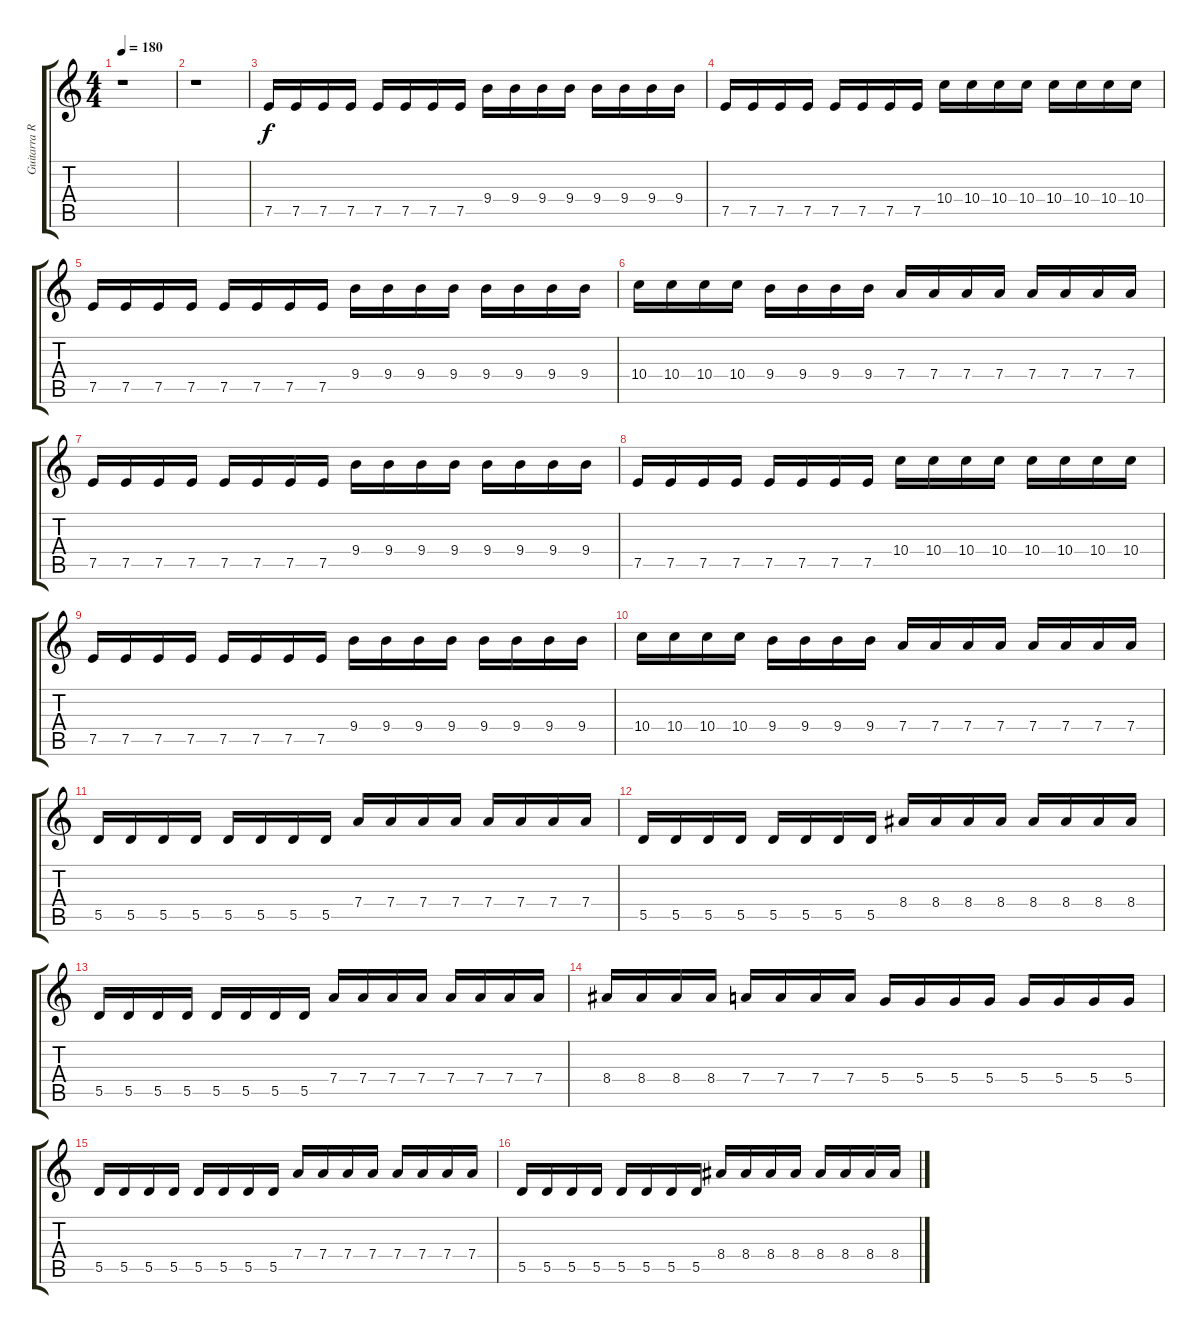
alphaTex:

\track ("Guitarra Ritmica" "Guitarra R") {instrument distortionguitar}
\staff {score tabs}
\tuning (E4 B3 G3 D3 A2 E2) {hide}
\ts (4 4)
\tempo 180
\clef g2
\ks c
r.1{dy f instrument distortionguitar} |
r.1 |
7.5.16 7.5.16 7.5.16 7.5.16 7.5.16 7.5.16 7.5.16 7.5.16 9.4.16 9.4.16 9.4.16 9.4.16 9.4.16 9.4.16 9.4.16 9.4.16 |
7.5.16 7.5.16 7.5.16 7.5.16 7.5.16 7.5.16 7.5.16 7.5.16 10.4.16 10.4.16 10.4.16 10.4.16 10.4.16 10.4.16 10.4.16 10.4.16 |
7.5.16 7.5.16 7.5.16 7.5.16 7.5.16 7.5.16 7.5.16 7.5.16 9.4.16 9.4.16 9.4.16 9.4.16 9.4.16 9.4.16 9.4.16 9.4.16 |
10.4.16 10.4.16 10.4.16 10.4.16 9.4.16 9.4.16 9.4.16 9.4.16 7.4.16 7.4.16 7.4.16 7.4.16 7.4.16 7.4.16 7.4.16 7.4.16 |
7.5.16 7.5.16 7.5.16 7.5.16 7.5.16 7.5.16 7.5.16 7.5.16 9.4.16 9.4.16 9.4.16 9.4.16 9.4.16 9.4.16 9.4.16 9.4.16 |
7.5.16 7.5.16 7.5.16 7.5.16 7.5.16 7.5.16 7.5.16 7.5.16 10.4.16 10.4.16 10.4.16 10.4.16 10.4.16 10.4.16 10.4.16 10.4.16 |
7.5.16 7.5.16 7.5.16 7.5.16 7.5.16 7.5.16 7.5.16 7.5.16 9.4.16 9.4.16 9.4.16 9.4.16 9.4.16 9.4.16 9.4.16 9.4.16 |
10.4.16 10.4.16 10.4.16 10.4.16 9.4.16 9.4.16 9.4.16 9.4.16 7.4.16 7.4.16 7.4.16 7.4.16 7.4.16 7.4.16 7.4.16 7.4.16 |
5.5.16 5.5.16 5.5.16 5.5.16 5.5.16 5.5.16 5.5.16 5.5.16 7.4.16 7.4.16 7.4.16 7.4.16 7.4.16 7.4.16 7.4.16 7.4.16 |
5.5.16 5.5.16 5.5.16 5.5.16 5.5.16 5.5.16 5.5.16 5.5.16 8.4.16 8.4.16 8.4.16 8.4.16 8.4.16 8.4.16 8.4.16 8.4.16 |
5.5.16 5.5.16 5.5.16 5.5.16 5.5.16 5.5.16 5.5.16 5.5.16 7.4.16 7.4.16 7.4.16 7.4.16 7.4.16 7.4.16 7.4.16 7.4.16 |
8.4.16 8.4.16 8.4.16 8.4.16 7.4.16 7.4.16 7.4.16 7.4.16 5.4.16 5.4.16 5.4.16 5.4.16 5.4.16 5.4.16 5.4.16 5.4.16 |
5.5.16 5.5.16 5.5.16 5.5.16 5.5.16 5.5.16 5.5.16 5.5.16 7.4.16 7.4.16 7.4.16 7.4.16 7.4.16 7.4.16 7.4.16 7.4.16 |
5.5.16 5.5.16 5.5.16 5.5.16 5.5.16 5.5.16 5.5.16 5.5.16 8.4.16 8.4.16 8.4.16 8.4.16 8.4.16 8.4.16 8.4.16 8.4.16
